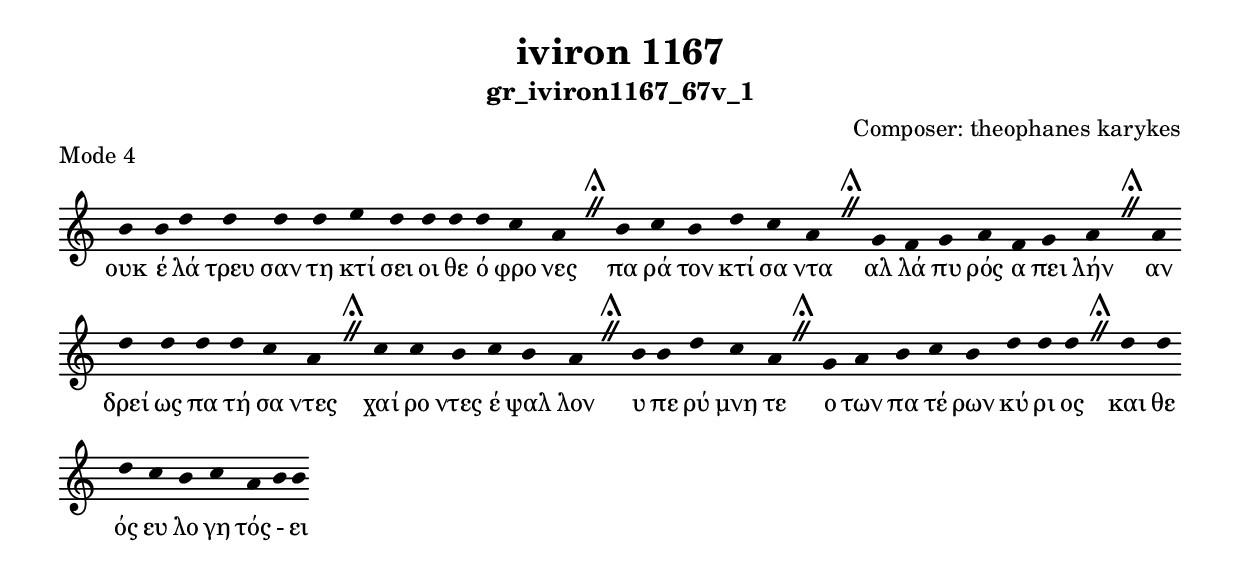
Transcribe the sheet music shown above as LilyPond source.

\include "gregorian.ly"

	\header {
 	  title = "iviron 1167"
	  subtitle = "gr_iviron1167_67v_1"
	  composer = "Composer: theophanes karykes"
	  piece = "Mode 4"
	}

	chant = {
	  b'4 b'4 d''4 d''4 d''4 d''4 e''4 d''4 d''4 d''4 d''4 c''4 a'4 \divisioMaior
 b'4 c''4 b'4 d''4 c''4 a'4 \divisioMaior
 g'4 f'4 g'4 a'4 f'4 g'4 a'4 \divisioMaior
 a'4 d''4 d''4 d''4 d''4 c''4 a'4 \divisioMaior
 c''4 c''4 b'4 c''4 b'4 a'4 \divisioMaior
 b'4 b'4 d''4 c''4 a'4 \divisioMaior
 g'4 a'4 b'4 c''4 b'4 d''4 d''4 d''4 \divisioMaior
 d''4 d''4 d''4 c''4 b'4 c''4 a'4 b'4 b'4\finalis
	}

	verba = \lyricmode {ουκ έ λά τρευ σαν τη κτί σει οι θε ό φρο νες 
πα ρά τον κτί σα ντα 
αλ λά πυ ρός α πει λήν 
αν δρεί ως πα τή σα ντες 
χαί ρο ντες έ ψαλ λον 
υ πε ρύ μνη τε 
ο των πα τέ ρων κύ ρι ος 
και θε ός ευ λο γη τός - ει 
	}


	\score {
	  \new Staff <<
	  \new Voice = "melody" \chant
	  \new Lyrics = "one" \lyricsto melody \verba
	  >>
	  \layout {
	    \context {
	      \Staff
	      \remove "Time_signature_engraver"
	      \remove "Bar_engraver"
	    }
	    \context {
	      \Voice
	      \remove "Stem_engraver"
	    }
	  }
	}